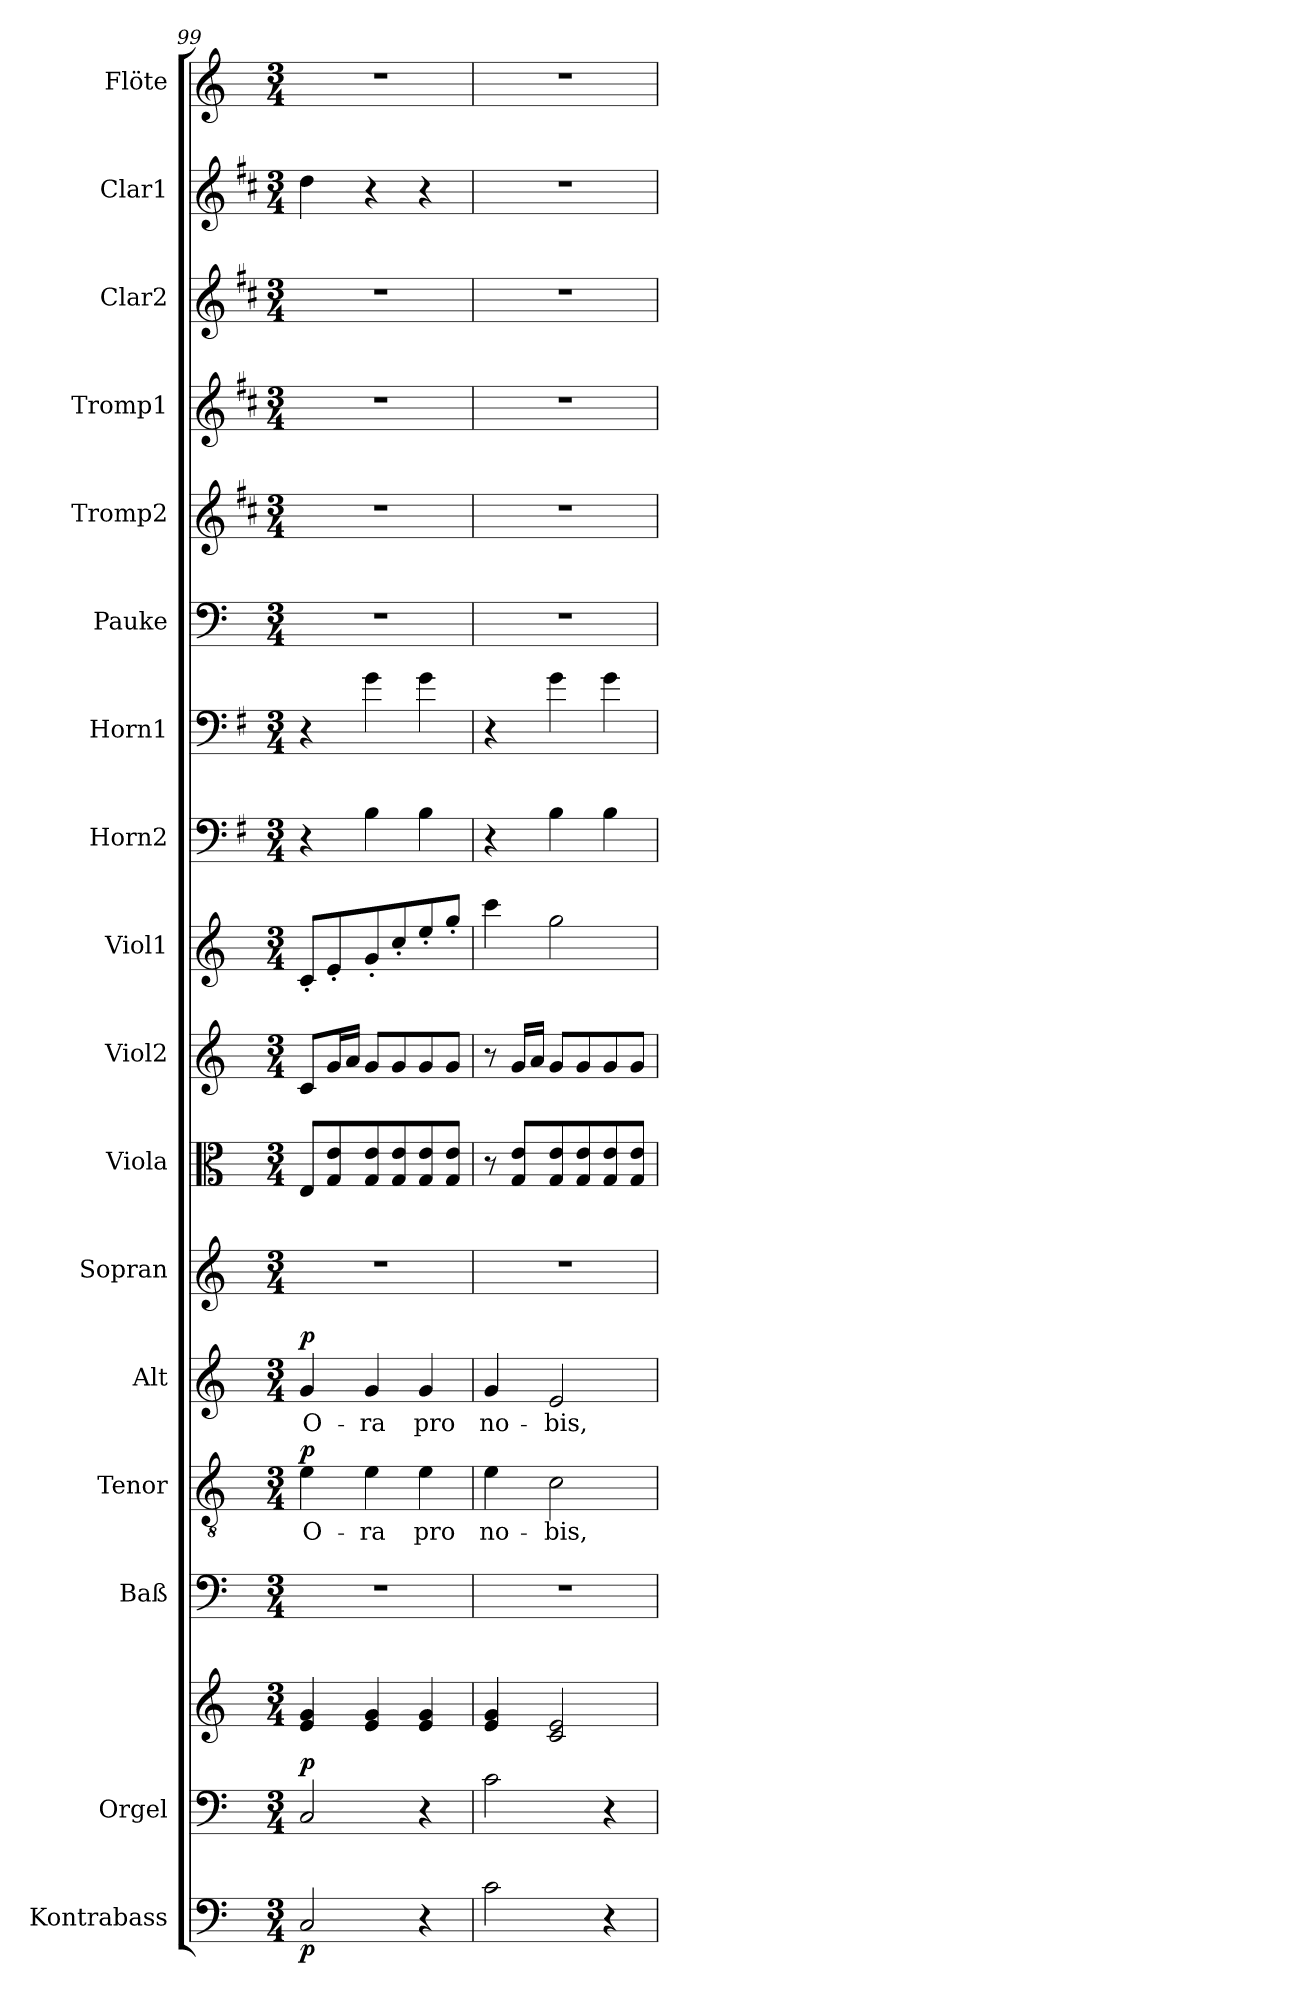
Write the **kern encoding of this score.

**kern	**dynam	**kern	**kern	**dynam	**kern	**kern	**text	**dynam	**kern	**text	**dynam	**kern	**kern	**kern	**kern	**kern	**kern	**kern	**kern	**kern	**kern	**kern	**kern
*part17	*part17	*part16	*part16	*part16	*part15	*part14	*part14	*part14	*part13	*part13	*part13	*part12	*part11	*part10	*part9	*part8	*part7	*part6	*part5	*part4	*part3	*part2	*part1
*staff18	*staff18	*staff17	*staff16	*staff16/17	*staff15	*staff14	*staff14	*staff14	*staff13	*staff13	*staff13	*staff12	*staff11	*staff10	*staff9	*staff8	*staff7	*staff6	*staff5	*staff4	*staff3	*staff2	*staff1
*I"Kontrabass	*	*I"Orgel	*	*	*I"Baß	*I"Tenor	*	*	*I"Alt	*	*	*I"Sopran	*I"Viola	*I"Viol2	*I"Viol1	*I"Horn2	*I"Horn1	*I"Pauke	*I"Tromp2	*I"Tromp1	*I"Clar2	*I"Clar1	*I"Flöte
*I'Kb	*	*	*	*	*I'B	*I'T	*	*	*I'A	*	*	*I'S	*I'Vla	*I'Vl2	*I'Vl1	*I'Hr2	*I'Hr1	*I'Pk	*I'Tr2	*I'Tr1	*I'Cl2	*I'Cl1	*I'Fl
*clefF4	*	*clefF4	*clefG2	*	*clefF4	*clefGv2	*	*	*clefG2	*	*	*clefG2	*clefC3	*clefG2	*clefG2	*clefF4	*clefF4	*clefF4	*clefG2	*clefG2	*clefG2	*clefG2	*clefG2
*ITrd7c12	*	*	*	*	*	*	*	*	*	*	*	*	*	*	*	*ITrd4c7	*ITrd4c7	*	*ITrd1c2	*ITrd1c2	*ITrd1c2	*ITrd1c2	*
*k[]	*	*k[]	*k[]	*	*k[]	*k[]	*	*	*k[]	*	*	*k[]	*k[]	*k[]	*k[]	*k[]	*k[]	*k[]	*k[]	*k[]	*k[]	*k[]	*k[]
*C:	*	*C:	*C:	*	*C:	*C:	*	*	*C:	*	*	*C:	*C:	*C:	*C:	*C:	*C:	*C:	*C:	*C:	*C:	*C:	*C:
*M3/4	*	*M3/4	*M3/4	*	*M3/4	*M3/4	*	*	*M3/4	*	*	*M3/4	*M3/4	*M3/4	*M3/4	*M3/4	*M3/4	*M3/4	*M3/4	*M3/4	*M3/4	*M3/4	*M3/4
=99	=99	=99	=99	=99	=99	=99	=99	=99	=99	=99	=99	=99	=99	=99	=99	=99	=99	=99	=99	=99	=99	=99	=99
!	!LO:DY:b	!	!	!LO:DY:a=2	!	!	!LO:LY:b	!LO:DY:a	!	!LO:LY:b	!LO:DY:a	!	!	!	!	!	!	!	!	!	!	!	!
2CC/	p	2C/	4e/ 4g/	p	2.r	4e\	O-	p	4g/	O-	p	2.r	8E/L	8c/L	8c'</L	4r	4r	2.r	2.r	2.r	2.r	4cc\	2.r
.	.	.	.	.	.	.	.	.	.	.	.	.	8G/ 8e/	16g/L	8e'</	.	.	.	.	.	.	.	.
.	.	.	.	.	.	.	.	.	.	.	.	.	.	16a/JJ	.	.	.	.	.	.	.	.	.
!	!	!	!	!	!	!	!LO:LY:b	!	!	!LO:LY:b	!	!	!	!	!	!	!	!	!	!	!	!	!
.	.	.	4e/ 4g/	.	.	4e\	-ra	.	4g/	-ra	.	.	8G/ 8e/	8g/L	8g'</	4E\	4c\	.	.	.	.	4r	.
.	.	.	.	.	.	.	.	.	.	.	.	.	8G/ 8e/	8g/	8cc'</	.	.	.	.	.	.	.	.
!	!	!	!	!	!	!	!LO:LY:b	!	!	!LO:LY:b	!	!	!	!	!	!	!	!	!	!	!	!	!
4r	.	4r	4e/ 4g/	.	.	4e\	pro	.	4g/	pro	.	.	8G/ 8e/	8g/	8ee'</	4E\	4c\	.	.	.	.	4r	.
.	.	.	.	.	.	.	.	.	.	.	.	.	8G/ 8e/J	8g/J	8gg'</J	.	.	.	.	.	.	.	.
=100	=100	=100	=100	=100	=100	=100	=100	=100	=100	=100	=100	=100	=100	=100	=100	=100	=100	=100	=100	=100	=100	=100	=100
!	!	!	!	!	!	!	!LO:LY:b	!	!	!LO:LY:b	!	!	!	!	!	!	!	!	!	!	!	!	!
2C\	.	2c\	4e/ 4g/	.	2.r	4e\	no-	.	4g/	no-	.	2.r	8r	8r	4ccc\	4r	4r	2.r	2.r	2.r	2.r	2.r	2.r
.	.	.	.	.	.	.	.	.	.	.	.	.	8G/ 8e/L	16g/LL	.	.	.	.	.	.	.	.	.
.	.	.	.	.	.	.	.	.	.	.	.	.	.	16a/JJ	.	.	.	.	.	.	.	.	.
!	!	!	!	!	!	!	!LO:LY:b	!	!	!LO:LY:b	!	!	!	!	!	!	!	!	!	!	!	!	!
.	.	.	2c/ 2e/	.	.	2c\	-bis,	.	2e/	-bis,	.	.	8G/ 8e/	8g/L	2gg\	4E\	4c\	.	.	.	.	.	.
.	.	.	.	.	.	.	.	.	.	.	.	.	8G/ 8e/	8g/	.	.	.	.	.	.	.	.	.
4r	.	4r	.	.	.	.	.	.	.	.	.	.	8G/ 8e/	8g/	.	4E\	4c\	.	.	.	.	.	.
.	.	.	.	.	.	.	.	.	.	.	.	.	8G/ 8e/J	8g/J	.	.	.	.	.	.	.	.	.
=	=	=	=	=	=	=	=	=	=	=	=	=	=	=	=	=	=	=	=	=	=	=	=
*-	*-	*-	*-	*-	*-	*-	*-	*-	*-	*-	*-	*-	*-	*-	*-	*-	*-	*-	*-	*-	*-	*-	*-
